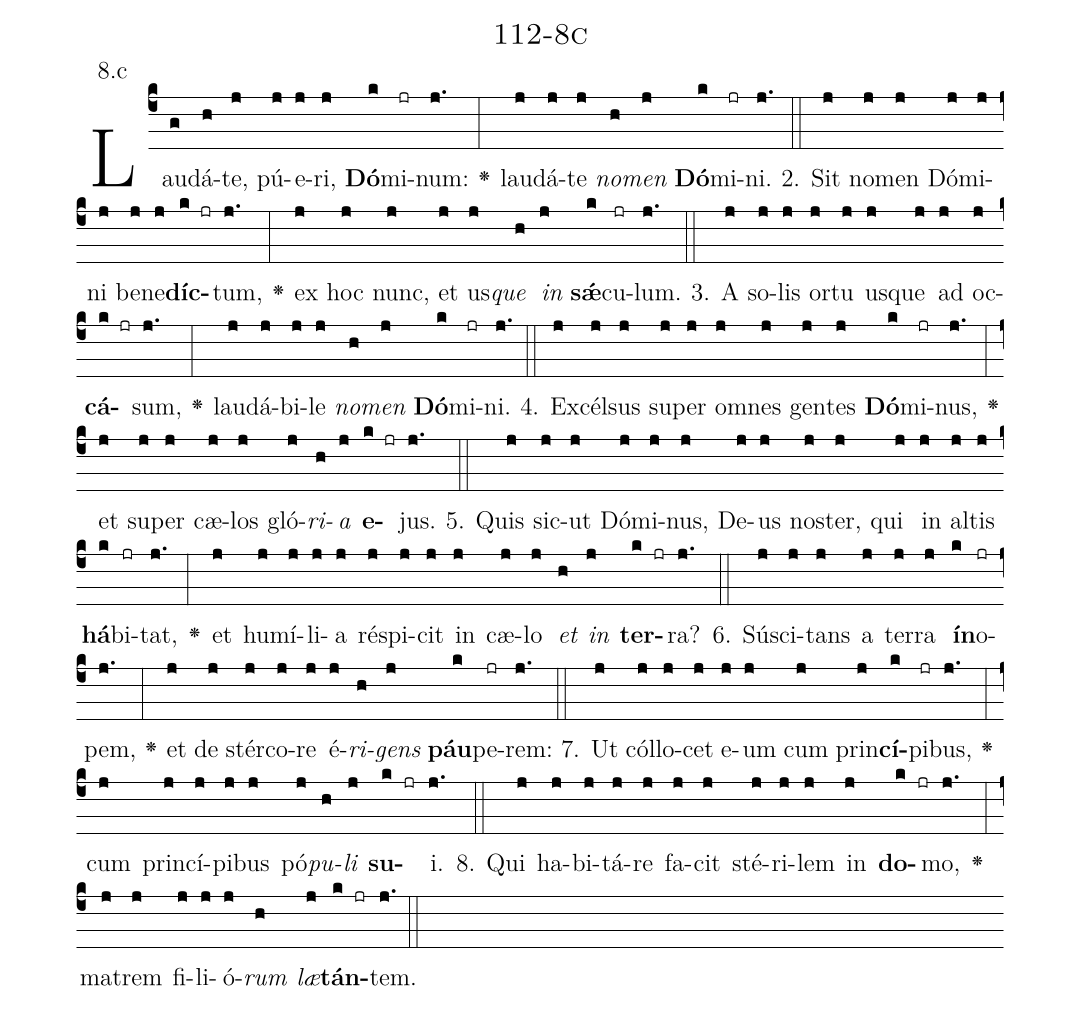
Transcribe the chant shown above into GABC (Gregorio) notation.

name: 112-8c;
annotation: 8.c;
%%
(c4)Lau(g)dá(h)te,(j) pú(j)e(j)ri,(j) <b>Dó</b>(k)mi(jr)num:(j.) <v>\greheightstar</v>(:) lau(j)dá(j)te(j) <i>no</i>(h)<i>men</i>(j) <b>Dó</b>(k)mi(jr)ni.(j.) (::)
2. Sit(j) no(j)men(j) Dó(j)mi(j)ni(j) be(j)ne(j)<b>díc</b>(k jr)tum,(j.) <v>\greheightstar</v>(:) ex(j) hoc(j) nunc,(j) et(j) us(j)<i>que</i>(h) <i>in</i>(j) <b>sǽ</b>(k)cu(jr)lum.(j.) (::)
3. A(j) so(j)lis(j) or(j)tu(j) us(j)que(j) ad(j) oc(j)<b>cá</b>(k jr)sum,(j.) <v>\greheightstar</v>(:) lau(j)dá(j)bi(j)le(j) <i>no</i>(h)<i>men</i>(j) <b>Dó</b>(k)mi(jr)ni.(j.) (::)
4. Ex(j)cél(j)sus(j) su(j)per(j) om(j)nes(j) gen(j)tes(j) <b>Dó</b>(k)mi(jr)nus,(j.) <v>\greheightstar</v>(:) et(j) su(j)per(j) cæ(j)los(j) gló(j)<i>ri</i>(h)<i>a</i>(j) <b>e</b>(k jr)jus.(j.) (::)
5. Quis(j) sic(j)ut(j) Dó(j)mi(j)nus,(j) De(j)us(j) nos(j)ter,(j) qui(j) in(j) al(j)tis(j) <b>há</b>(k)bi(jr)tat,(j.) <v>\greheightstar</v>(:) et(j) hu(j)mí(j)li(j)a(j) ré(j)spi(j)cit(j) in(j) cæ(j)lo(j) <i>et</i>(h) <i>in</i>(j) <b>ter</b>(k jr)ra?(j.) (::)
6. Sú(j)sci(j)tans(j) a(j) ter(j)ra(j) <b>ín</b>(k)o(jr)pem,(j.) <v>\greheightstar</v>(:) et(j) de(j) stér(j)co(j)re(j) é(j)<i>ri</i>(h)<i>gens</i>(j) <b>páu</b>(k)pe(jr)rem:(j.) (::)
7. Ut(j) cól(j)lo(j)cet(j) e(j)um(j) cum(j) prin(j)<b>cí</b>(k)pi(jr)bus,(j.) <v>\greheightstar</v>(:) cum(j) prin(j)cí(j)pi(j)bus(j) pó(j)<i>pu</i>(h)<i>li</i>(j) <b>su</b>(k jr)i.(j.) (::)
8. Qui(j) ha(j)bi(j)tá(j)re(j) fa(j)cit(j) sté(j)ri(j)lem(j) in(j) <b>do</b>(k jr)mo,(j.) <v>\greheightstar</v>(:) ma(j)trem(j) fi(j)li(j)ó(j)<i>rum</i>(h) <i>læ</i>(j)<b>tán</b>(k jr)tem.(j.) (::)
